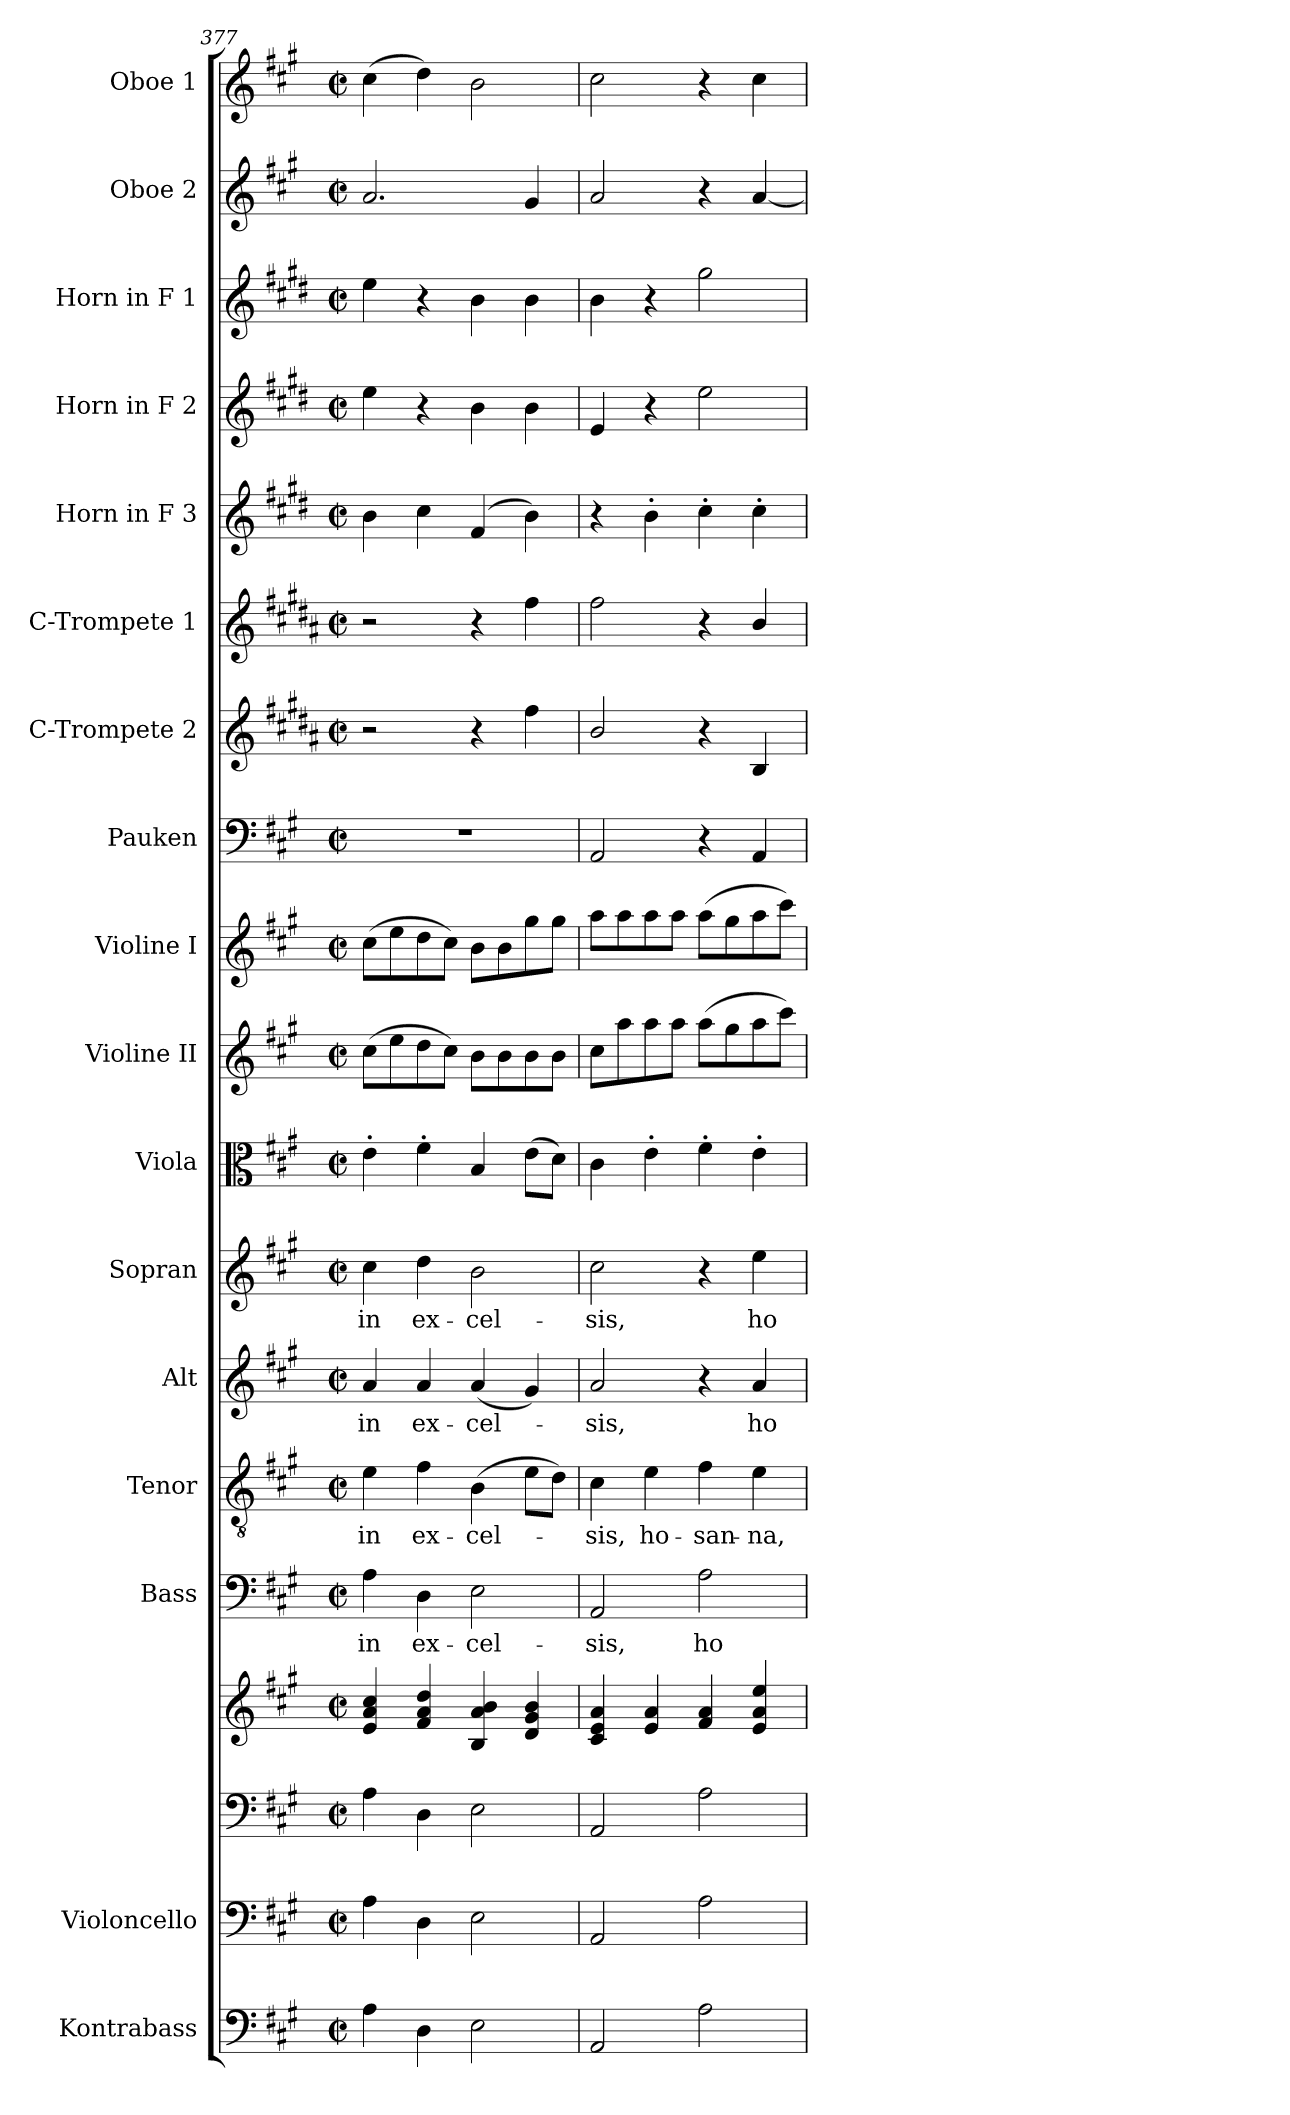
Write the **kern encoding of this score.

**kern	**kern	**kern	**kern	**kern	**text	**kern	**text	**kern	**text	**kern	**text	**kern	**kern	**kern	**kern	**kern	**kern	**kern	**kern	**kern	**kern	**kern
*part18	*part17	*part16	*part16	*part15	*part15	*part14	*part14	*part13	*part13	*part12	*part12	*part11	*part10	*part9	*part8	*part7	*part6	*part5	*part4	*part3	*part2	*part1
*staff19	*staff18	*staff17	*staff16	*staff15	*staff15	*staff14	*staff14	*staff13	*staff13	*staff12	*staff12	*staff11	*staff10	*staff9	*staff8	*staff7	*staff6	*staff5	*staff4	*staff3	*staff2	*staff1
*I"Kontrabass	*I"Violoncello	*	*	*I"Bass	*	*I"Tenor	*	*I"Alt	*	*I"Sopran	*	*I"Viola	*I"Violine II	*I"Violine I	*I"Pauken	*I"C-Trompete 2	*I"C-Trompete 1	*I"Horn in F 3	*I"Horn in F 2	*I"Horn in F 1	*I"Oboe 2	*I"Oboe 1
*I'Kb.	*I'Vc.	*	*	*I'B.	*	*I'T.	*	*I'A.	*	*I'S.	*	*I'Vla.	*I'Vl. II	*I'Vl. I	*I'Pk.	*I'C Trp. 2	*I'C Trp. 1	*	*	*	*I'Ob. 2	*I'Ob. 1
*clefF4	*clefF4	*clefF4	*clefG2	*clefF4	*	*clefGv2	*	*clefG2	*	*clefG2	*	*clefC3	*clefG2	*clefG2	*clefF4	*clefG2	*clefG2	*clefG2	*clefG2	*clefG2	*clefG2	*clefG2
*ITrd7c12	*	*	*	*	*	*	*	*	*	*	*	*	*	*	*	*ITrd1c2	*ITrd1c2	*ITrd4c7	*ITrd4c7	*ITrd4c7	*	*
*k[f#c#g#]	*k[f#c#g#]	*k[f#c#g#]	*k[f#c#g#]	*k[f#c#g#]	*	*k[f#c#g#]	*	*k[f#c#g#]	*	*k[f#c#g#]	*	*k[f#c#g#]	*k[f#c#g#]	*k[f#c#g#]	*k[f#c#g#]	*k[f#c#g#]	*k[f#c#g#]	*k[f#c#g#]	*k[f#c#g#]	*k[f#c#g#]	*k[f#c#g#]	*k[f#c#g#]
*A:	*A:	*A:	*A:	*A:	*	*A:	*	*A:	*	*A:	*	*A:	*A:	*A:	*A:	*A:	*A:	*A:	*A:	*A:	*A:	*A:
*M2/2	*M2/2	*M2/2	*M2/2	*M2/2	*	*M2/2	*	*M2/2	*	*M2/2	*	*M2/2	*M2/2	*M2/2	*M2/2	*M2/2	*M2/2	*M2/2	*M2/2	*M2/2	*M2/2	*M2/2
*met(c|)	*met(c|)	*met(c|)	*met(c|)	*met(c|)	*	*met(c|)	*	*met(c|)	*	*met(c|)	*	*met(c|)	*met(c|)	*met(c|)	*met(c|)	*met(c|)	*met(c|)	*met(c|)	*met(c|)	*met(c|)	*met(c|)	*met(c|)
=377	=377	=377	=377	=377	=377	=377	=377	=377	=377	=377	=377	=377	=377	=377	=377	=377	=377	=377	=377	=377	=377	=377
!	!	!	!	!	!LO:LY:b	!	!LO:LY:b	!	!LO:LY:b	!	!LO:LY:b	!	!	!	!	!	!	!	!	!	!	!
4AA\	4A\	4A\	4e/ 4a/ 4cc#/	4A\	in	4e\	in	4a/	in	4cc#\	in	4e'>\	(>8cc#\L	(>8cc#\L	1r	2r	2r	4e\	4a\	4a\	2.a/	(>4cc#\
.	.	.	.	.	.	.	.	.	.	.	.	.	8ee\	8ee\	.	.	.	.	.	.	.	.
!	!	!	!	!	!LO:LY:b	!	!LO:LY:b	!	!LO:LY:b	!	!LO:LY:b	!	!	!	!	!	!	!	!	!	!	!
4DD\	4D\	4D\	4f#/ 4a/ 4dd/	4D\	ex-	4f#\	ex-	4a/	ex-	4dd\	ex-	4f#'>\	8dd\	8dd\	.	.	.	4f#\	4r	4r	.	4dd\)
.	.	.	.	.	.	.	.	.	.	.	.	.	8cc#\J)	8cc#\J)	.	.	.	.	.	.	.	.
!	!	!	!	!	!LO:LY:b	!	!LO:LY:b	!	!LO:LY:b	!	!LO:LY:b	!	!	!	!	!	!	!	!	!	!	!
2EE\	2E\	2E\	4B/ 4a/ 4b/	2E\	-cel-	(>4B\	-cel-	(<4a/	-cel-	2b\	-cel-	4B/	8b\L	8b\L	.	4r	4r	(4B/	4e\	4e\	.	2b\
.	.	.	.	.	.	.	.	.	.	.	.	.	8b\	8b\	.	.	.	.	.	.	.	.
.	.	.	4d/ 4g#/ 4b/	.	.	8e\L	.	4g#/)	.	.	.	(>8e\L	8b\	8gg#\	.	4ee\	4ee\	4e\)	4e\	4e\	4g#/	.
.	.	.	.	.	.	8d\J)	.	.	.	.	.	8d\J)	8b\J	8gg#\J	.	.	.	.	.	.	.	.
=378	=378	=378	=378	=378	=378	=378	=378	=378	=378	=378	=378	=378	=378	=378	=378	=378	=378	=378	=378	=378	=378	=378
!	!	!	!	!	!LO:LY:b	!	!LO:LY:b	!	!LO:LY:b	!	!LO:LY:b	!	!	!	!	!	!	!	!	!	!	!
2AAA/	2AA/	2AA/	4c#/ 4e/ 4a/	2AA/	-sis,	4c#\	-sis,	2a/	-sis,	2cc#\	-sis,	4c#\	8cc#\L	8aa\L	2AA/	2a/	2ee\	4r	4A/	4e\	2a/	2cc#\
.	.	.	.	.	.	.	.	.	.	.	.	.	8aa\	8aa\	.	.	.	.	.	.	.	.
!	!	!	!	!	!	!	!LO:LY:b	!	!	!	!	!	!	!	!	!	!	!	!	!	!	!
.	.	.	4e/ 4a/	.	.	4e\	ho-	.	.	.	.	4e'>\	8aa\	8aa\	.	.	.	4e'>\	4r	4r	.	.
.	.	.	.	.	.	.	.	.	.	.	.	.	8aa\J	8aa\J	.	.	.	.	.	.	.	.
!	!	!	!	!	!LO:LY:b	!	!LO:LY:b	!	!	!	!	!	!	!	!	!	!	!	!	!	!	!
2AA\	2A\	2A\	4f#/ 4a/	2A\	ho-	4f#\	-san-	4r	.	4r	.	4f#'>\	(>8aa\L	(>8aa\L	4r	4r	4r	4f#'>\	2a\	2cc#\	4r	4r
.	.	.	.	.	.	.	.	.	.	.	.	.	8gg#\	8gg#\	.	.	.	.	.	.	.	.
!	!	!	!	!	!	!	!LO:LY:b	!	!LO:LY:b	!	!LO:LY:b	!	!	!	!	!	!	!	!	!	!	!
.	.	.	4e/ 4a/ 4ee/	.	.	4e\	-na,	4a/	ho-	4ee\	ho-	4e'>\	8aa\	8aa\	4AA/	4A/	4a/	4f#'>\	.	.	[4a/	4cc#\
.	.	.	.	.	.	.	.	.	.	.	.	.	8ccc#\J)	8ccc#\J)	.	.	.	.	.	.	.	.
=	=	=	=	=	=	=	=	=	=	=	=	=	=	=	=	=	=	=	=	=	=	=
*-	*-	*-	*-	*-	*-	*-	*-	*-	*-	*-	*-	*-	*-	*-	*-	*-	*-	*-	*-	*-	*-	*-
